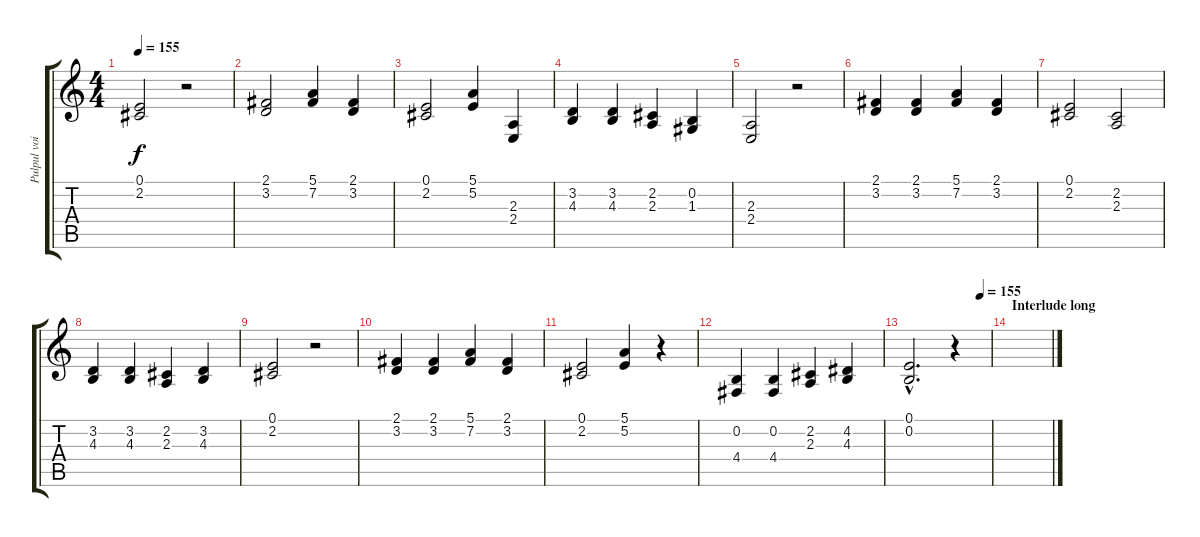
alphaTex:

\track ("Pulpul voix" "Pulpul voi") {instrument clarinet}
\staff {score tabs}
\tuning (E4 B3 G3 D3 A2 E2) {hide}
\ts (4 4)
\tempo 155
\clef g2
\ks c
(0.1 2.2).2{dy f} r.2 |
(2.1 3.2).2 (5.1 7.2).4 (2.1 3.2).4 |
(0.1 2.2).2 (5.1 5.2).4 (2.3 2.4).4 |
(3.2 4.3).4 (3.2 4.3).4 (2.2 2.3).4 (0.2 1.3).4 |
(2.3 2.4).2 r.2 |
(2.1 3.2).4 (2.1 3.2).4 (5.1 7.2).4 (2.1 3.2).4 |
(0.1 2.2).2 (2.2 2.3).2 |
(3.2 4.3).4 (3.2 4.3).4 (2.2 2.3).4 (3.2 4.3).4 |
(0.1 2.2).2 r.2 |
(2.1 3.2).4 (2.1 3.2).4 (5.1 7.2).4 (2.1 3.2).4 |
(0.1 2.2).2 (5.1 5.2).4 r.4 |
(0.2 4.4).4 (0.2 4.4).4 (2.2 2.3).4 (4.2 4.3).4 |
\tempo (155 0.875)
(0.1{hac} 0.2{hac}).2{d} r.4 |
\section ("" "Interlude long")
